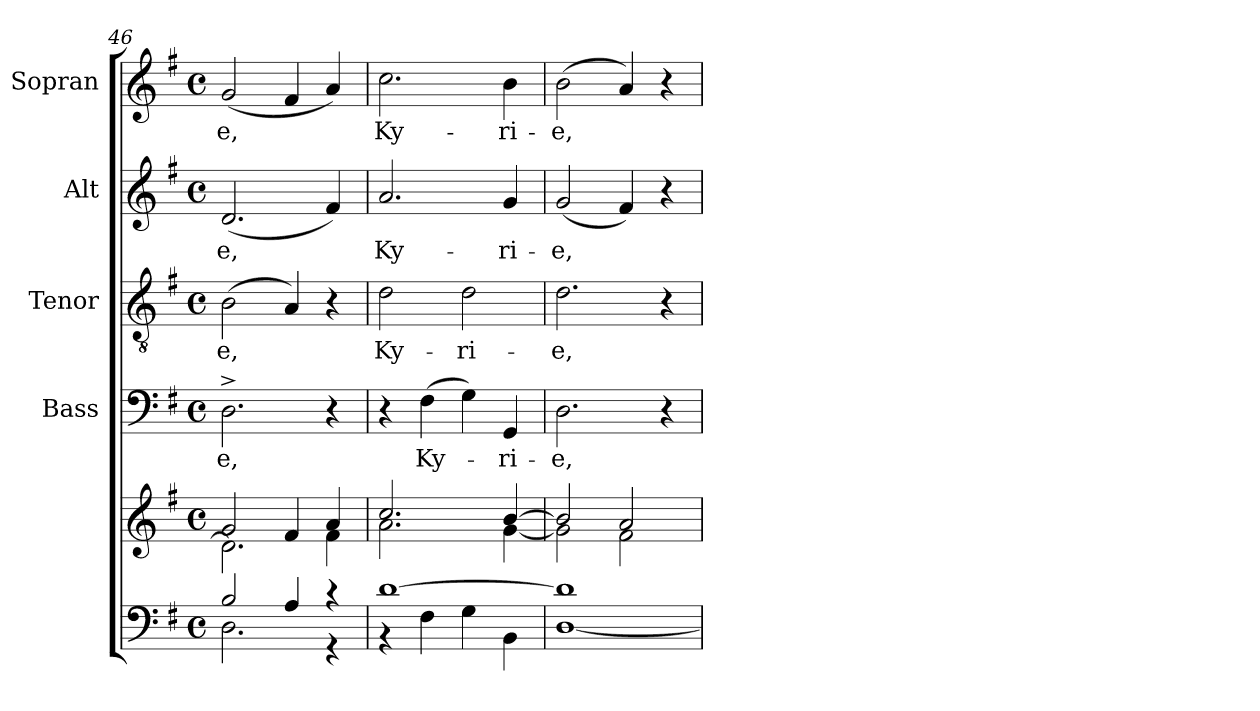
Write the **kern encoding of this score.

**kern	**kern	**kern	**text	**kern	**text	**kern	**text	**kern	**text
*part5	*part5	*part4	*part4	*part3	*part3	*part2	*part2	*part1	*part1
*staff6	*staff5	*staff4	*staff4	*staff3	*staff3	*staff2	*staff2	*staff1	*staff1
*	*	*I"Bass	*	*I"Tenor	*	*I"Alt	*	*I"Sopran	*
*	*	*I'B.	*	*I'T.	*	*I'A.	*	*I'S.	*
*clefF4	*clefG2	*clefF4	*	*clefGv2	*	*clefG2	*	*clefG2	*
*k[f#]	*k[f#]	*k[f#]	*	*k[f#]	*	*k[f#]	*	*k[f#]	*
*G:	*G:	*G:	*	*G:	*	*G:	*	*G:	*
*M4/4	*M4/4	*M4/4	*	*M4/4	*	*M4/4	*	*M4/4	*
*met(c)	*met(c)	*met(c)	*	*met(c)	*	*met(c)	*	*met(c)	*
=46	=46	=46	=46	=46	=46	=46	=46	=46	=46
*^	*^	*	*	*	*	*	*	*	*
!	!	!	!	!	!LO:LY:b	!	!LO:LY:b	!	!LO:LY:b	!	!LO:LY:b
2B/	2.D\	2g/	2.d\]	2.D^>\	-e,	(>2B\	-e,	(<2.d/	-e,	(<2g/	-e,
4A/	.	4f#/	.	.	.	4A/)	.	.	.	4f#/	.
4r	4r	4a/	4f#\	4r	.	4r	.	4f#/)	.	4a/)	.
=47	=47	=47	=47	=47	=47	=47	=47	=47	=47	=47	=47
!	!	!	!	!	!	!	!LO:LY:b	!	!LO:LY:b	!	!LO:LY:b
[>1d	4r	2.cc/	2.a\	4r	.	2d\	Ky-	2.a/	Ky-	2.cc\	Ky-
!	!	!	!	!	!LO:LY:b	!	!	!	!	!	!
.	4F#\	.	.	(>4F#\	Ky-	.	.	.	.	.	.
!	!	!	!	!	!	!	!LO:LY:b	!	!	!	!
.	4G\	.	.	4G\)	.	2d\	-ri-	.	.	.	.
!	!	!	!	!	!LO:LY:b	!	!	!	!LO:LY:b	!	!LO:LY:b
.	4BB\	[>4b/	[<4g\	4GG/	-ri-	.	.	4g/	-ri-	4b\	-ri-
=48	=48	=48	=48	=48	=48	=48	=48	=48	=48	=48	=48
!	!	!	!	!	!LO:LY:b	!	!LO:LY:b	!	!LO:LY:b	!	!LO:LY:b
1d]	[<1D	2b/]	2g\]	2.D\	-e,	2.d\	-e,	(<2g/	-e,	(>2b\	-e,
.	.	2a/	2f#\	.	.	.	.	4f#/)	.	4a/)	.
.	.	.	.	4r	.	4r	.	4r	.	4r	.
*v	*v	*	*	*	*	*	*	*	*	*	*
*	*v	*v	*	*	*	*	*	*	*	*
=	=	=	=	=	=	=	=	=	=
*-	*-	*-	*-	*-	*-	*-	*-	*-	*-
